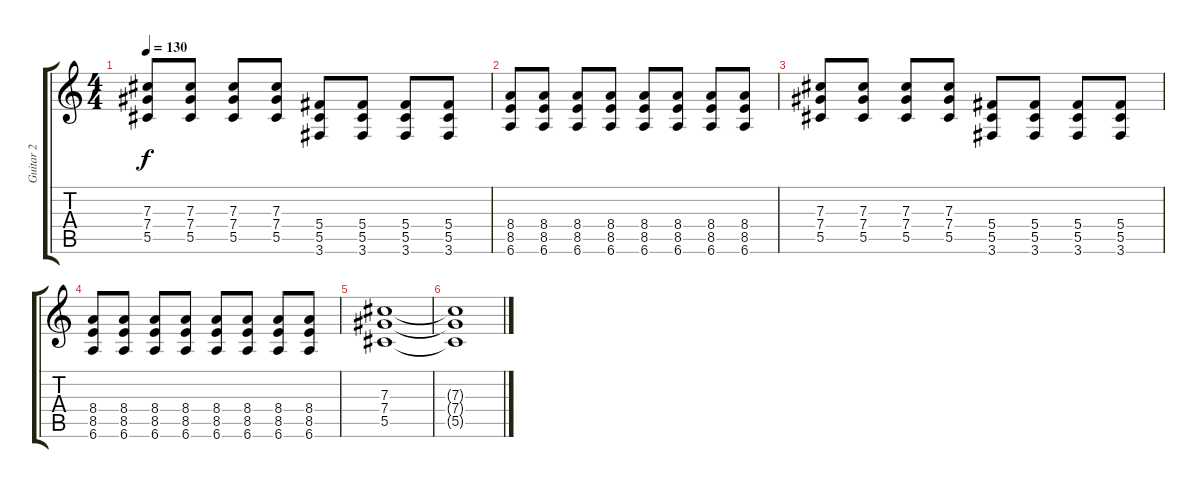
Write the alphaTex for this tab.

\track ("Guitar 2" "Guitar 2") {instrument overdrivenguitar}
\staff {score tabs}
\tuning (Eb4 Bb3 Gb3 Db3 Ab2 Eb2) {hide}
\ts (4 4)
\tempo 130
\clef g2
\ks c
(7.3 7.4 5.5).8{dy f} (7.3 7.4 5.5).8 (7.3 7.4 5.5).8 (7.3 7.4 5.5).8 (5.4 5.5 3.6).8 (5.4 5.5 3.6).8 (5.4 5.5 3.6).8 (5.4 5.5 3.6).8 |
(8.4 8.5 6.6).8 (8.4 8.5 6.6).8 (8.4 8.5 6.6).8 (8.4 8.5 6.6).8 (8.4 8.5 6.6).8 (8.4 8.5 6.6).8 (8.4 8.5 6.6).8 (8.4 8.5 6.6).8 |
(7.3 7.4 5.5).8 (7.3 7.4 5.5).8 (7.3 7.4 5.5).8 (7.3 7.4 5.5).8 (5.4 5.5 3.6).8 (5.4 5.5 3.6).8 (5.4 5.5 3.6).8 (5.4 5.5 3.6).8 |
(8.4 8.5 6.6).8 (8.4 8.5 6.6).8 (8.4 8.5 6.6).8 (8.4 8.5 6.6).8 (8.4 8.5 6.6).8 (8.4 8.5 6.6).8 (8.4 8.5 6.6).8 (8.4 8.5 6.6).8 |
(7.3 7.4 5.5).1 |
(7.3{t} 7.4{t} 5.5{t}).1
